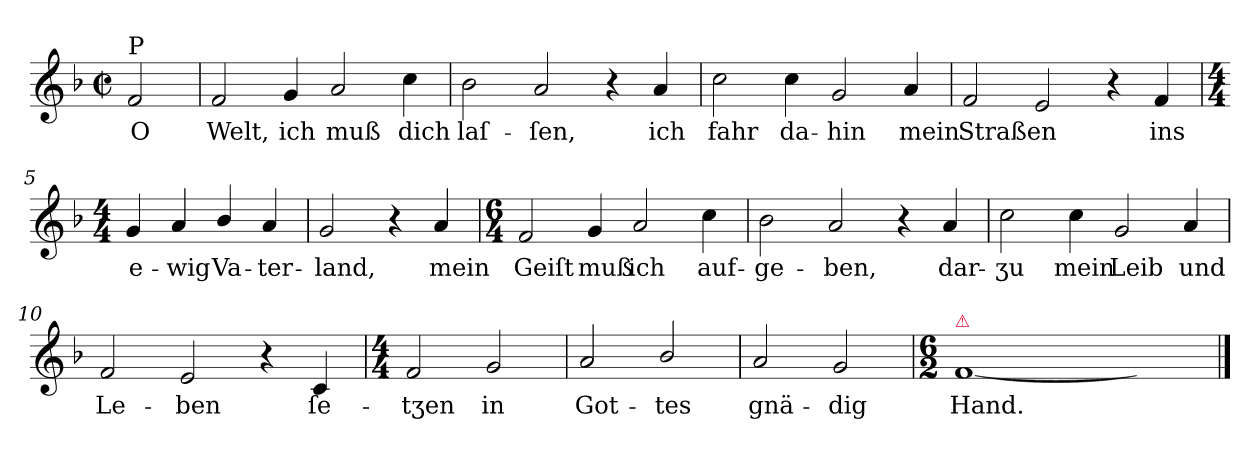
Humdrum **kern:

**kern	**text
*part1	*part1
*staff1	*staff1
*k[b-]	*
*F:	*
*M6/4	*
*met(c|)	*
=	=
!LO:TX:a:t=P	!
2f	O
=1	=1
2f	Welt,
4g	ich
2a	muß
4cc	dich
=2	=2
2b-	laſ-
2a	-ſen,
4r	.
4a	ich
=3	=3
2cc	fahr
4cc	da-
2g	-hin
4a	mein
=4	=4
2f	Straßen
2e	.
4r	.
4f	ins
=5	=5
*M4/4	*
4g	e-
4a	-wig
4b-/	Va-
4a	-ter-
=6	=6
2g	-land,
4r	.
4a	mein
=7	=7
*M6/4	*
2f	Geiſt
4g	muß
2a	ich
4cc	auf-
=8	=8
2b-	-ge-
2a	-ben,
4r	.
4a	dar-
=9	=9
2cc	-ʒu
4cc	mein
2g	Leib
4a	und
=10	=10
2f	Le-
2e	-ben
4r	.
4c	ſe-
=11	=11
*M4/4	*
2f	-tʒen
2g	in
=12	=12
2a	Got-
2b-/	-tes
=13	=13
2a	gnä-
2g	-dig
=14	=14
*M6/2	*
!LO:TX:a:color=crimson:t=⚠	!
!LO:N:vis=1	!
[0f	Hand.
2fyy]	.
==	==
*-	*-
